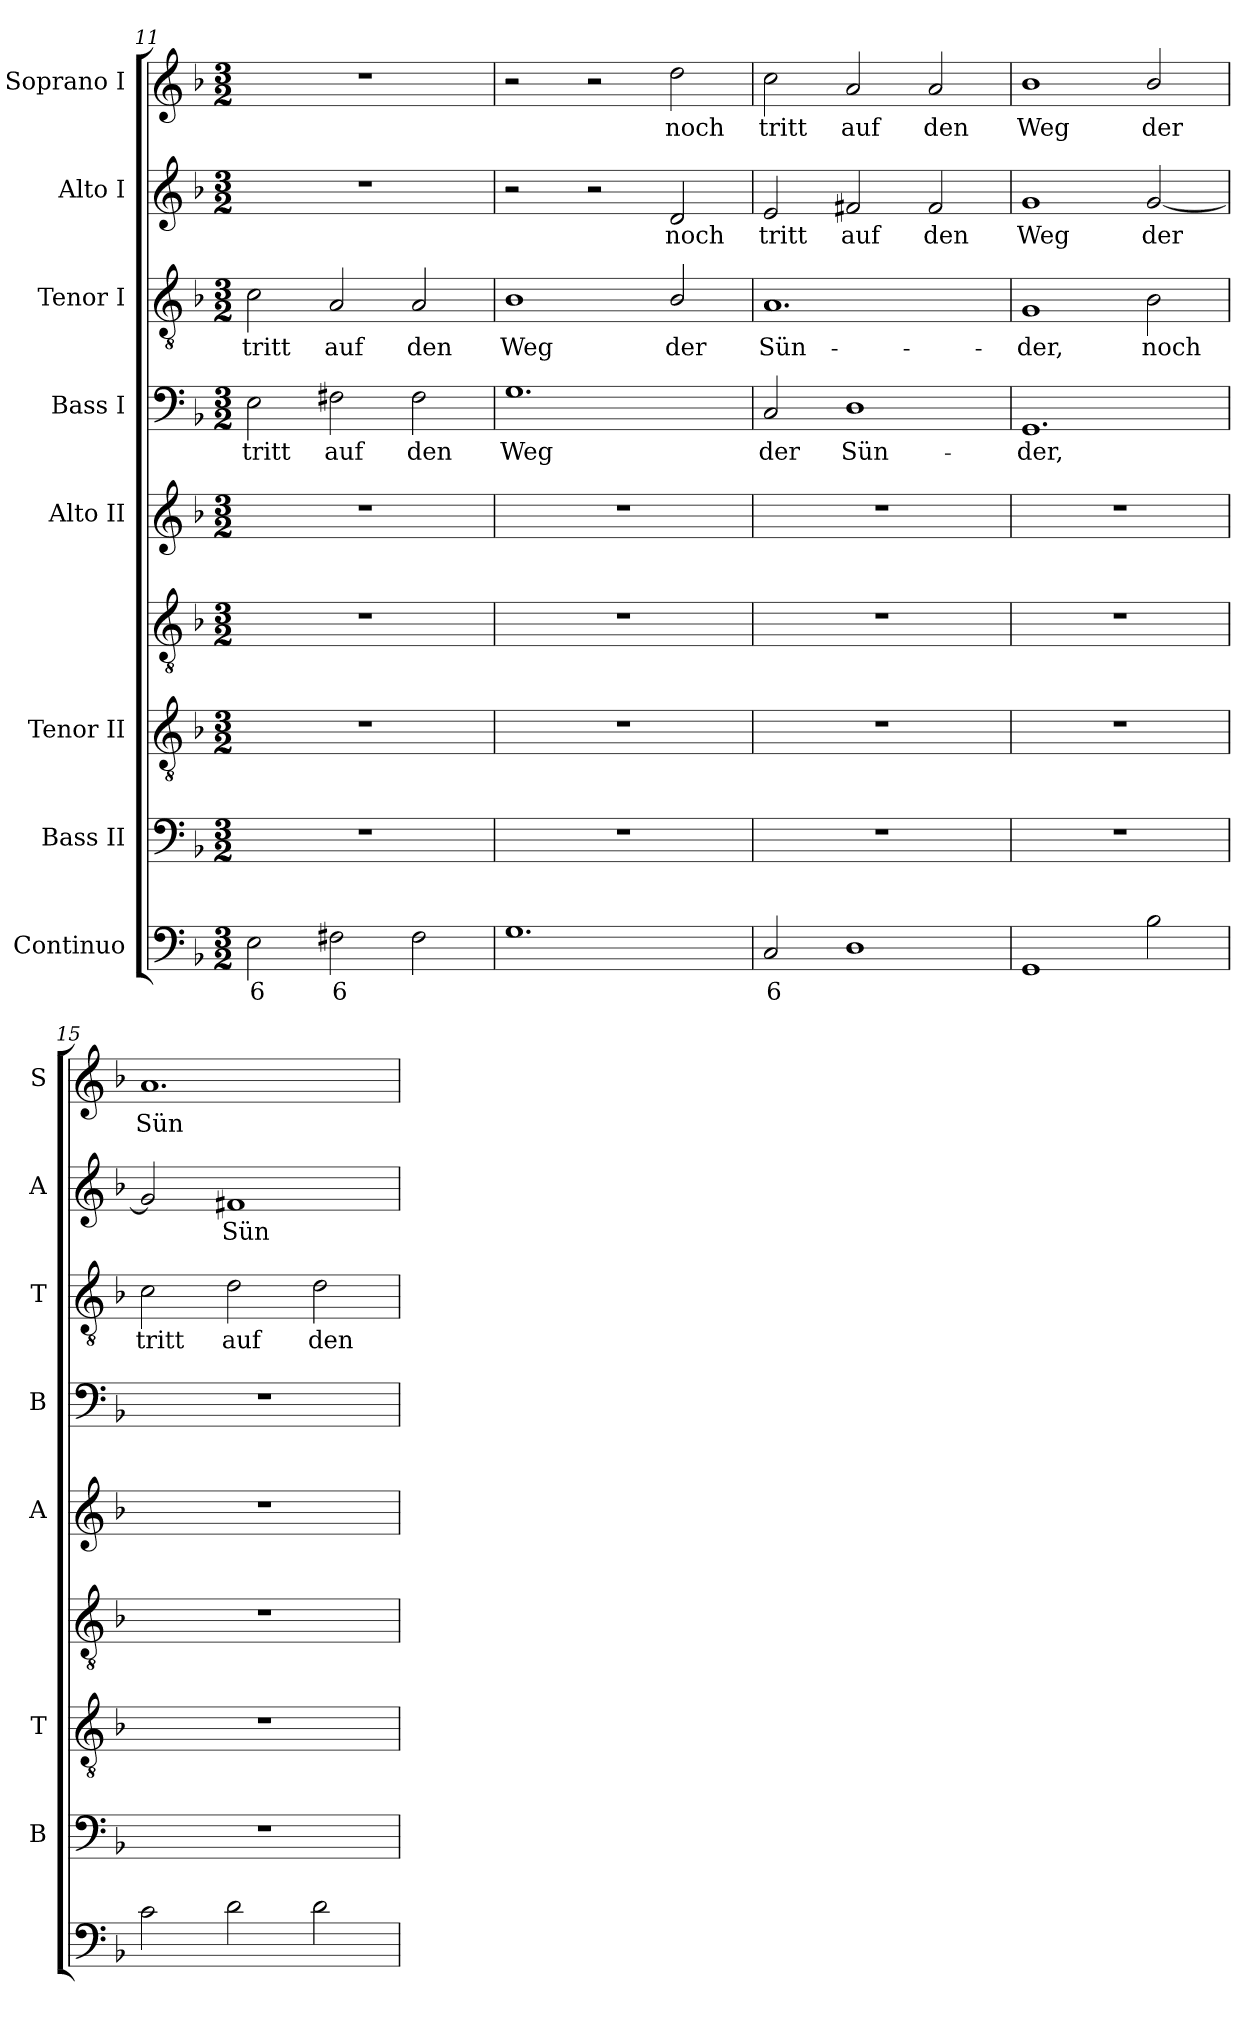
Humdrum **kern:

**kern	**text	**kern	**kern	**kern	**kern	**kern	**text	**kern	**text	**kern	**text	**kern	**text
*part8	*part8	*part7	*part6	*part6	*part5	*part4	*part4	*part3	*part3	*part2	*part2	*part1	*part1
*staff9	*staff9	*staff8	*staff7	*staff6	*staff5	*staff4	*staff4	*staff3	*staff3	*staff2	*staff2	*staff1	*staff1
*I"Continuo	*	*I"Bass II	*I"Tenor II	*	*I"Alto II	*I"Bass I	*	*I"Tenor I	*	*I"Alto I	*	*I"Soprano I	*
*	*	*I'B	*I'T	*	*I'A	*I'B	*	*I'T	*	*I'A	*	*I'S	*
*clefF4	*	*clefF4	*clefGv2	*clefGv2	*clefG2	*clefF4	*	*clefGv2	*	*clefG2	*	*clefG2	*
*k[b-]	*	*k[b-]	*k[b-]	*k[b-]	*k[b-]	*k[b-]	*	*k[b-]	*	*k[b-]	*	*k[b-]	*
*F:	*	*F:	*F:	*F:	*F:	*F:	*	*F:	*	*F:	*	*F:	*
*M3/2	*	*M3/2	*M3/2	*M3/2	*M3/2	*M3/2	*	*M3/2	*	*M3/2	*	*M3/2	*
=11	=11	=11	=11	=11	=11	=11	=11	=11	=11	=11	=11	=11	=11
!	!LO:LY:b	!LO:N:vis=1	!LO:N:vis=1	!LO:N:vis=1	!LO:N:vis=1	!	!LO:LY:b	!	!LO:LY:b	!LO:N:vis=1	!	!LO:N:vis=1	!
2E	6	1.r	1.r	1.r	1.r	2E	tritt	2c	tritt	1.r	.	1.r	.
!	!LO:LY:b	!	!	!	!	!	!LO:LY:b	!	!LO:LY:b	!	!	!	!
2F#X	6	.	.	.	.	2F#X	auf	2A	auf	.	.	.	.
!	!	!	!	!	!	!	!LO:LY:b	!	!LO:LY:b	!	!	!	!
2F#	.	.	.	.	.	2F#	den	2A	den	.	.	.	.
=12	=12	=12	=12	=12	=12	=12	=12	=12	=12	=12	=12	=12	=12
!	!	!LO:N:vis=1	!LO:N:vis=1	!LO:N:vis=1	!LO:N:vis=1	!	!LO:LY:b	!	!LO:LY:b	!	!	!	!
1.G	.	1.r	1.r	1.r	1.r	1.G	Weg	1B-	Weg	2r	.	2r	.
.	.	.	.	.	.	.	.	.	.	2r	.	2r	.
!	!	!	!	!	!	!	!	!	!LO:LY:b	!	!LO:LY:b	!	!LO:LY:b
.	.	.	.	.	.	.	.	2B-/	der	2d	noch	2dd	noch
=13	=13	=13	=13	=13	=13	=13	=13	=13	=13	=13	=13	=13	=13
!	!LO:LY:b	!LO:N:vis=1	!LO:N:vis=1	!LO:N:vis=1	!LO:N:vis=1	!	!LO:LY:b	!	!LO:LY:b	!	!LO:LY:b	!	!LO:LY:b
2C	6	1.r	1.r	1.r	1.r	2C	der	1.A	Sün-	2e	tritt	2cc	tritt
!	!	!	!	!	!	!	!LO:LY:b	!	!	!	!LO:LY:b	!	!LO:LY:b
1D	.	.	.	.	.	1D	Sün-	.	.	2f#X	auf	2a	auf
!	!	!	!	!	!	!	!	!	!	!	!LO:LY:b	!	!LO:LY:b
.	.	.	.	.	.	.	.	.	.	2f#	den	2a	den
=14	=14	=14	=14	=14	=14	=14	=14	=14	=14	=14	=14	=14	=14
!	!	!LO:N:vis=1	!LO:N:vis=1	!LO:N:vis=1	!LO:N:vis=1	!	!LO:LY:b	!	!LO:LY:b	!	!LO:LY:b	!	!LO:LY:b
1GG	.	1.r	1.r	1.r	1.r	1.GG	-der,	1G	-der,	1g	Weg	1b-	Weg
!	!	!	!	!	!	!	!	!	!LO:LY:b	!	!LO:LY:b	!	!LO:LY:b
2B-	.	.	.	.	.	.	.	2B-	noch	[2g	der	2b-/	der
=15	=15	=15	=15	=15	=15	=15	=15	=15	=15	=15	=15	=15	=15
!	!	!LO:N:vis=1	!LO:N:vis=1	!LO:N:vis=1	!LO:N:vis=1	!LO:N:vis=1	!	!	!LO:LY:b	!	!	!	!LO:LY:b
2c	.	1.r	1.r	1.r	1.r	1.r	.	2c	tritt	2g]	.	1.a	Sün-
!	!	!	!	!	!	!	!	!	!LO:LY:b	!	!LO:LY:b	!	!
2d	.	.	.	.	.	.	.	2d	auf	1f#X	Sün-	.	.
!	!	!	!	!	!	!	!	!	!LO:LY:b	!	!	!	!
2d	.	.	.	.	.	.	.	2d	den	.	.	.	.
=	=	=	=	=	=	=	=	=	=	=	=	=	=
*-	*-	*-	*-	*-	*-	*-	*-	*-	*-	*-	*-	*-	*-
